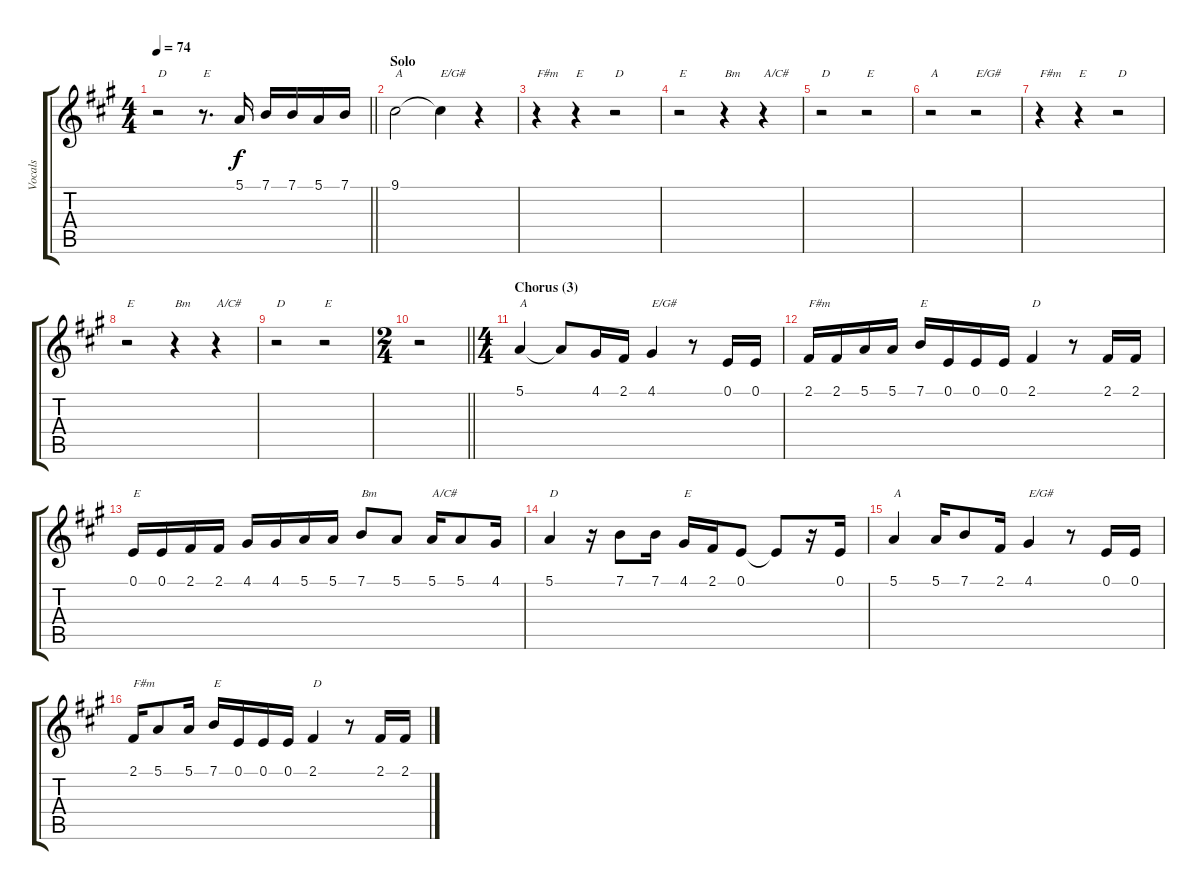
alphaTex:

\track ("Vocals" "Vocals") {instrument sopranosax}
\staff {score tabs}
\tuning (E4 B3 G3 D3 A2 E2) {hide}
\ts (4 4)
\tempo 74
\clef g2
\barLineRight lightlight
\ks f#minor
r.2{txt "D" dy f} r.8{d txt "E"} 5.1.16 7.1.16 7.1.16 5.1.16 7.1.16 |
\section ("" "Solo")
9.1.2{txt "A"} 9.1{t}.4{txt "E/G#"} r.4 |
r.4{txt "F#m"} r.4{txt "E"} r.2{txt "D"} |
r.2{txt "E"} r.4{txt "Bm"} r.4{txt "A/C#"} |
r.2{txt "D"} r.2{txt "E"} |
r.2{txt "A"} r.2{txt "E/G#"} |
r.4{txt "F#m"} r.4{txt "E"} r.2{txt "D"} |
r.2{txt "E"} r.4{txt "Bm"} r.4{txt "A/C#"} |
r.2{txt "D"} r.2{txt "E"} |
\ts (2 4)
\barLineRight lightlight
r.2 |
\ts (4 4)
\section ("" "Chorus (3)")
\ks a
5.1.4{txt "A"} 5.1{t}.8 4.1.16 2.1.16 4.1.4{txt "E/G#"} r.8 0.1.16 0.1.16 |
2.1.16{txt "F#m"} 2.1.16 5.1.16 5.1.16 7.1.16{txt "E"} 0.1.16 0.1.16 0.1.16 2.1.4{txt "D"} r.8 2.1.16 2.1.16 |
0.1.16{txt "E"} 0.1.16 2.1.16 2.1.16 4.1.16 4.1.16 5.1.16 5.1.16 7.1.8{txt "Bm"} 5.1.8 5.1.16{txt "A/C#"} 5.1.8 4.1.16 |
5.1.4{txt "D"} r.16 7.1.8 7.1.16 4.1.16{txt "E"} 2.1.16 0.1.8 0.1{t}.8 r.16 0.1.16 |
5.1.4{txt "A"} 5.1.16 7.1.8 2.1.16 4.1.4{txt "E/G#"} r.8 0.1.16 0.1.16 |
2.1.16{txt "F#m"} 5.1.8 5.1.16 7.1.16{txt "E"} 0.1.16 0.1.16 0.1.16 2.1.4{txt "D"} r.8 2.1.16 2.1.16
